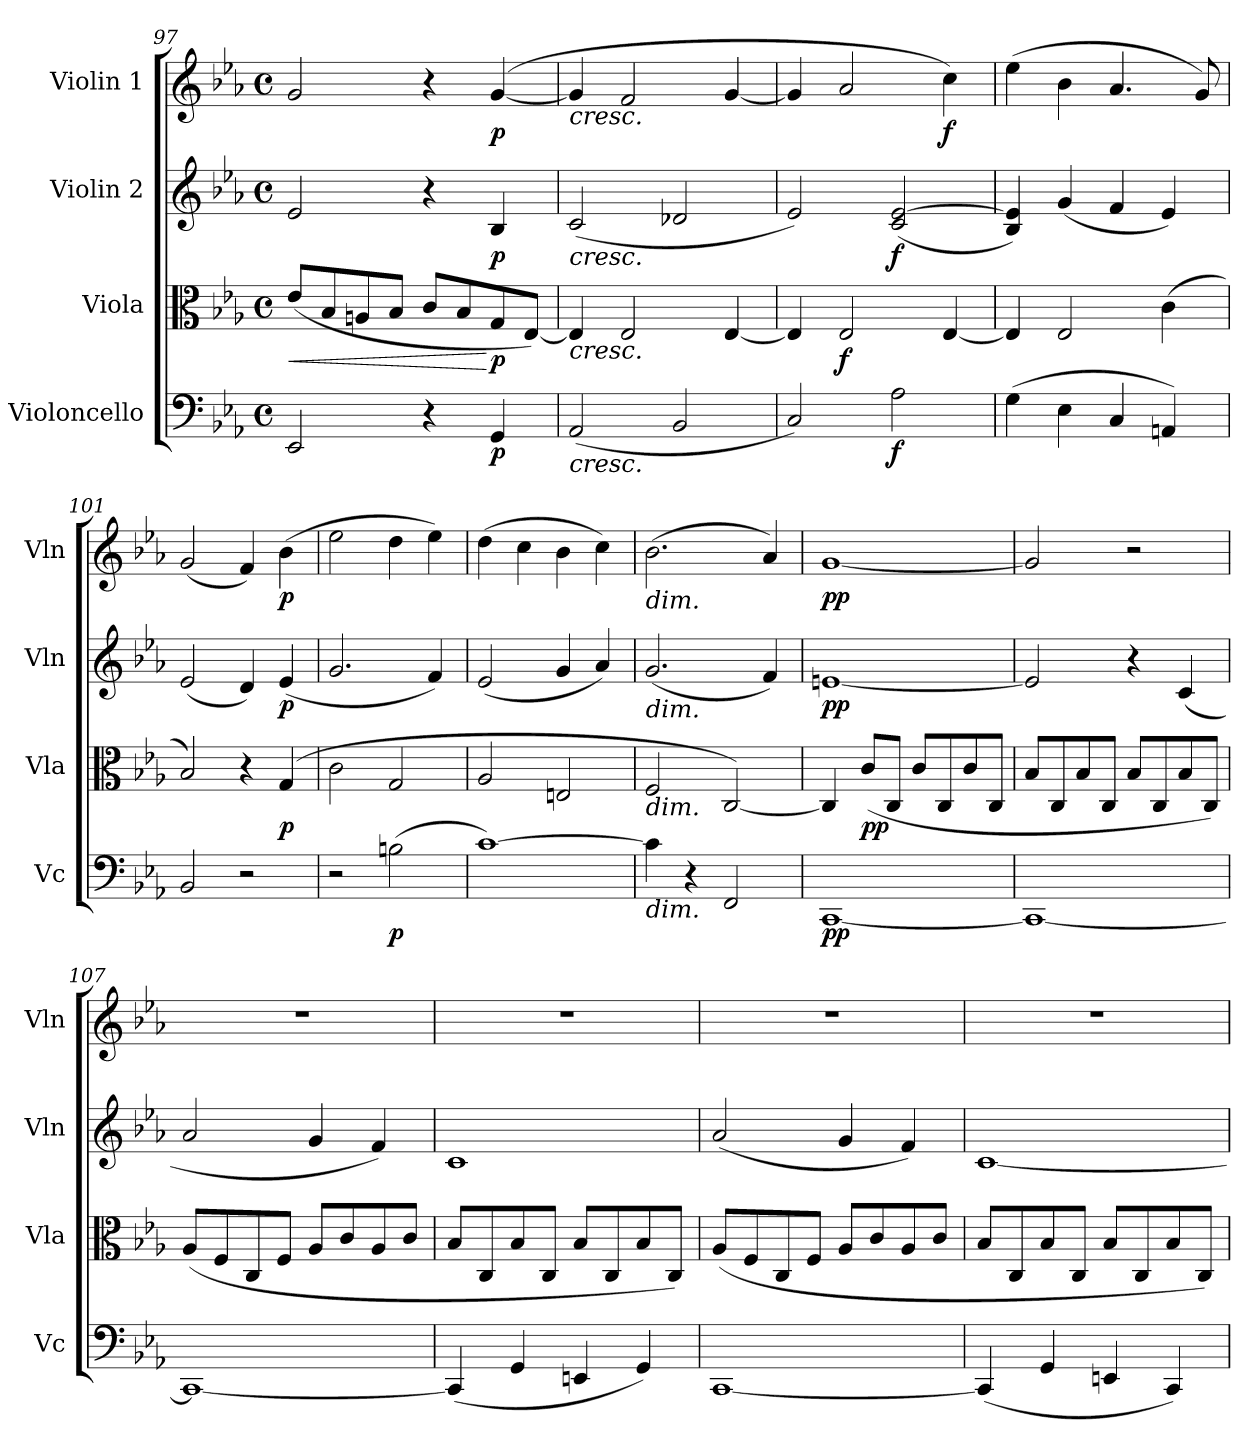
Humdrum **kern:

**kern	**dynam	**kern	**dynam	**kern	**dynam	**kern	**dynam
*part4	*part4	*part3	*part3	*part2	*part2	*part1	*part1
*staff4	*staff4	*staff3	*staff3	*staff2	*staff2	*staff1	*staff1
*I"Violoncello	*	*I"Viola	*	*I"Violin 2	*	*I"Violin 1	*
*I'Vc	*	*I'Vla	*	*I'Vln	*	*I'Vln	*
*clefF4	*	*clefC3	*	*clefG2	*	*clefG2	*
*k[b-e-a-]	*	*k[b-e-a-]	*	*k[b-e-a-]	*	*k[b-e-a-]	*
*M4/4	*	*M4/4	*	*M4/4	*	*M4/4	*
*met(c)	*	*met(c)	*	*met(c)	*	*met(c)	*
=97	=97	=97	=97	=97	=97	=97	=97
!	!	!	!LO:HP:b	!	!	!	!
2EE-/	.	(>8e-/L	<	2e-/	.	2g/	.
.	.	8B-/	.	.	.	.	.
.	.	8An/	.	.	.	.	.
.	.	8B-/J	.	.	.	.	.
4r	.	8c/L	.	4r	.	4r	.
.	.	8B-/	.	.	.	.	.
!	!LO:DY:b	!	!LO:DY:n=1:b	!	!LO:DY:b	!	!LO:DY:b
4GG/	p	8G/	[ p	4B-/	p	([4g/	p
.	.	[8E-/J)	.	.	.	.	.
=98	=98	=98	=98	=98	=98	=98	=98
!	!	!	!	!	!	!LO:TX:b:i:t=cresc.	!
!	!	!	!	!LO:TX:b:i:t=cresc.	!	!	!
!	!	!LO:TX:b:i:t=cresc.	!	!	!	!	!
!LO:TX:b:i:t=cresc.	!	!	!	!	!	!	!
(2AA-/	.	4E-/]	.	(2c/	.	4g/]	.
.	.	2E-/	.	.	.	2f/	.
2BB-/	.	.	.	2d-X/	.	.	.
.	.	[4E-/	.	.	.	[4g/	.
=99	=99	=99	=99	=99	=99	=99	=99
2C/)	.	4E-/]	.	2e-/)	.	4g/]	.
!	!	!	!LO:DY:b	!	!	!	!
.	.	2E-/	f	.	.	2a-/	.
!	!LO:DY:b	!	!	!	!LO:DY:b	!	!
2A-\	f	.	.	(<2c/ [2e-/	f	.	.
!	!	!	!	!	!	!	!LO:DY:b
.	.	[4E-/	.	.	.	4cc\)	f
=100	=100	=100	=100	=100	=100	=100	=100
(4G\	.	4E-/]	.	4B-/ 4e-/])	.	(4ee-\	.
4E-\	.	2E-/	.	(4g/	.	4b-\	.
4C/	.	.	.	4f/	.	4.a-/	.
4AAn/)	.	(4c\	.	4e-/)	.	.	.
.	.	.	.	.	.	8g/)	.
=101	=101	=101	=101	=101	=101	=101	=101
2BB-/	.	2B-/)	.	(2e-/	.	(2g/	.
2r	.	4r	.	4d/)	.	4f/)	.
!	!	!	!LO:DY:b	!	!LO:DY:b	!	!LO:DY:b
.	.	(4G/	p	(4e-/	p	(4b-\	p
=102	=102	=102	=102	=102	=102	=102	=102
2r	.	2c\	.	2.g/	.	2ee-\	.
!	!LO:DY:b	!	!	!	!	!	!
(2Bn\	p	2G/	.	.	.	4dd\	.
.	.	.	.	4f/)	.	4ee-\)	.
=103	=103	=103	=103	=103	=103	=103	=103
[1c)	.	2A-/	.	(2e-/	.	(4dd\	.
.	.	.	.	.	.	4cc\	.
.	.	2En/	.	4g/	.	4b-\	.
.	.	.	.	4a-/)	.	4cc\)	.
!!LO:LB:g=z
=104	=104	=104	=104	=104	=104	=104	=104
!	!	!	!	!	!	!LO:TX:b:i:t=dim.	!
!	!	!	!	!LO:TX:b:i:t=dim.	!	!	!
!	!	!LO:TX:b:i:t=dim.	!	!	!	!	!
!LO:TX:b:i:t=dim.	!	!	!	!	!	!	!
4c\]	.	2F/	.	(2.g/	.	(2.b-\	.
4r	.	.	.	.	.	.	.
2FF/	.	[2C/)	.	.	.	.	.
.	.	.	.	4f/)	.	4a-/)	.
=105	=105	=105	=105	=105	=105	=105	=105
!	!LO:DY:b	!	!	!	!LO:DY:b	!	!LO:DY:b
[1CC	pp	4C/]	.	[1en	pp	[1g	pp
!	!	!	!LO:DY:b	!	!	!	!
.	.	(>8c/L	pp	.	.	.	.
.	.	8C/J	.	.	.	.	.
.	.	8c/L	.	.	.	.	.
.	.	8C/	.	.	.	.	.
.	.	8c/	.	.	.	.	.
.	.	8C/J	.	.	.	.	.
=106	=106	=106	=106	=106	=106	=106	=106
1CC_	.	8B-/L	.	2e/]	.	2g/]	.
.	.	8C/	.	.	.	.	.
.	.	8B-/	.	.	.	.	.
.	.	8C/J	.	.	.	.	.
.	.	8B-/L	.	4r	.	2r	.
.	.	8C/	.	.	.	.	.
.	.	8B-/	.	(4c/	.	.	.
.	.	8C/J)	.	.	.	.	.
!!LO:LB:g=z
=107	=107	=107	=107	=107	=107	=107	=107
1CC_	.	(8A-/L	.	2a-/	.	1r	.
.	.	8F/	.	.	.	.	.
.	.	8C/	.	.	.	.	.
.	.	8F/J	.	.	.	.	.
.	.	8A-/L	.	4g/	.	.	.
.	.	8c/	.	.	.	.	.
.	.	8A-/	.	4f/)	.	.	.
.	.	8c/J	.	.	.	.	.
=108	=108	=108	=108	=108	=108	=108	=108
(4CC/]	.	8B-/L	.	1c	.	1r	.
.	.	8C/	.	.	.	.	.
4GG/	.	8B-/	.	.	.	.	.
.	.	8C/J	.	.	.	.	.
4EEn/	.	8B-/L	.	.	.	.	.
.	.	8C/	.	.	.	.	.
4GG/)	.	8B-/	.	.	.	.	.
.	.	8C/J)	.	.	.	.	.
=109	=109	=109	=109	=109	=109	=109	=109
[1CC	.	(8A-/L	.	(2a-/	.	1r	.
.	.	8F/	.	.	.	.	.
.	.	8C/	.	.	.	.	.
.	.	8F/J	.	.	.	.	.
.	.	8A-/L	.	4g/	.	.	.
.	.	8c/	.	.	.	.	.
.	.	8A-/	.	4f/)	.	.	.
.	.	8c/J	.	.	.	.	.
=110	=110	=110	=110	=110	=110	=110	=110
(4CC/]	.	8B-/L	.	[1c	.	1r	.
.	.	8C/	.	.	.	.	.
4GG/	.	8B-/	.	.	.	.	.
.	.	8C/J	.	.	.	.	.
4EEn/	.	8B-/L	.	.	.	.	.
.	.	8C/	.	.	.	.	.
4CC/)	.	8B-/	.	.	.	.	.
.	.	8C/J)	.	.	.	.	.
=	=	=	=	=	=	=	=
*-	*-	*-	*-	*-	*-	*-	*-
